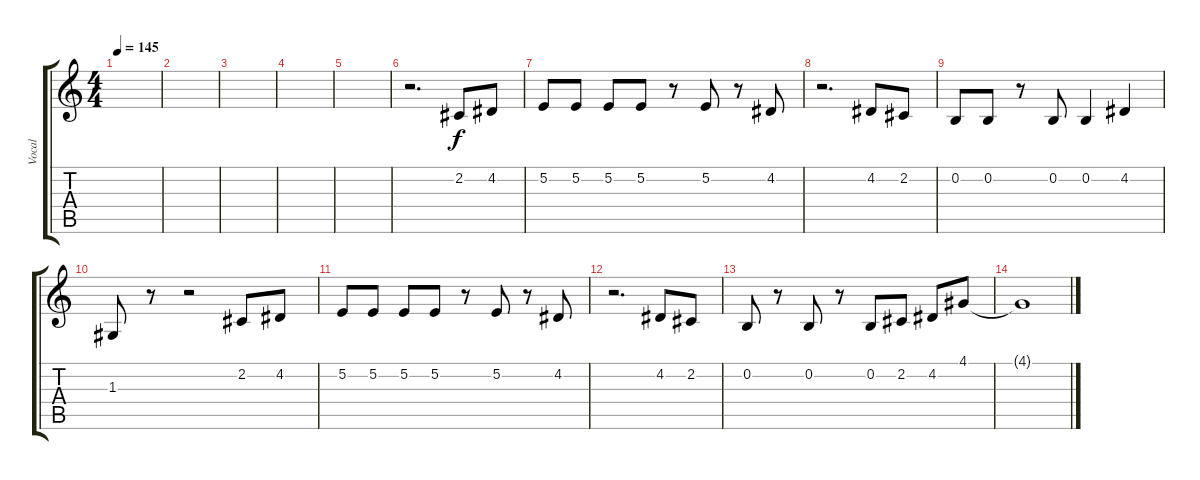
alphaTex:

\track ("Vocal" "Vocal") {instrument tenorsax}
\staff {score tabs}
\tuning (E4 B3 G3 D3 A2 E2) {hide}
\ts (4 4)
\tempo 145
\clef g2
\ks c
|
|
|
|
|
r.2{d} 2.2.8 4.2.8 |
5.2.8 5.2.8 5.2.8 5.2.8 r.8 5.2.8 r.8 4.2.8 |
r.2{d} 4.2.8 2.2.8 |
0.2.8 0.2.8 r.8 0.2.8 0.2.4 4.2.4 |
1.3.8 r.8 r.2 2.2.8 4.2.8 |
5.2.8 5.2.8 5.2.8 5.2.8 r.8 5.2.8 r.8 4.2.8 |
r.2{d} 4.2.8 2.2.8 |
0.2.8 r.8 0.2.8 r.8 0.2.8 2.2.8 4.2.8 4.1.8 |
4.1{t}.1
